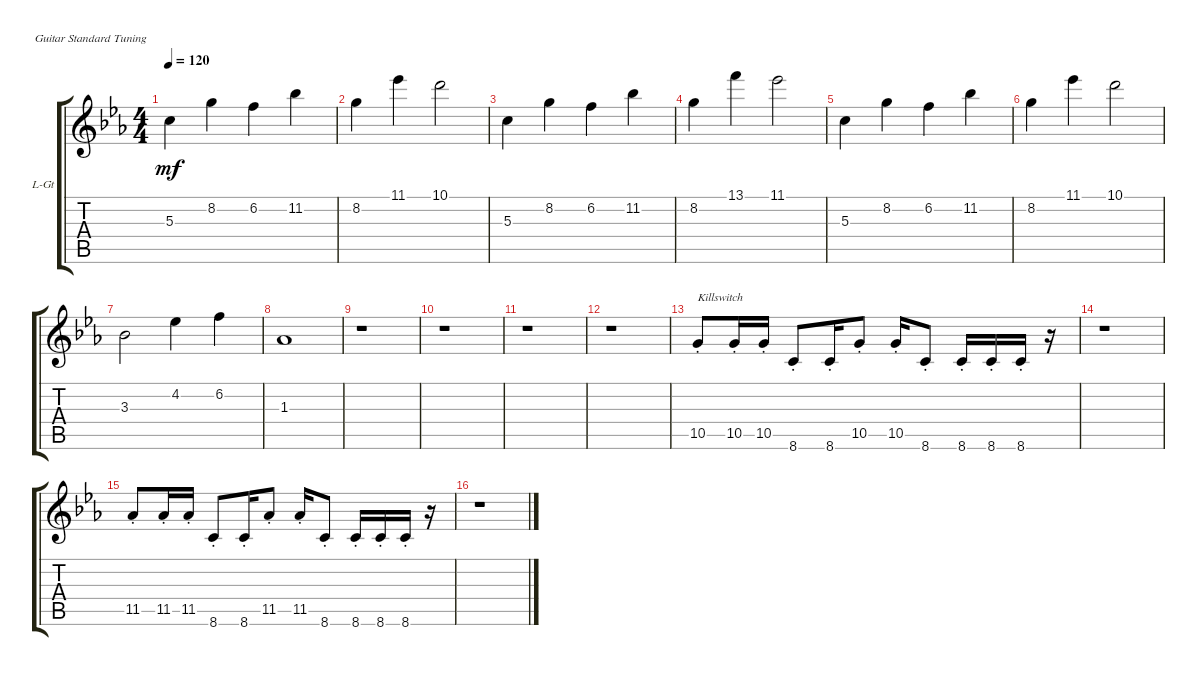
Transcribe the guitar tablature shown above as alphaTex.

\defaultSystemsLayout 4
\bracketExtendMode groupsimilarinstruments
\firstSystemTrackNameOrientation horizontal
\otherSystemsTrackNameOrientation horizontal
\track ("Lead Guitar" "L-Gt") {instrument acousticguitarsteel}
\staff {score tabs}
\tuning (E4 B3 G3 D3 A2 E2)
\ts (4 4)
\tempo 120
\clef g2
\ks cminor
5.3.4{dy mf instrument acousticguitarsteel} 8.2.4 6.2.4 11.2.4 |
8.2.4 11.1.4 10.1.2 |
5.3.4 8.2.4 6.2.4 11.2.4 |
8.2.4 13.1.4 11.1.2 |
5.3.4 8.2.4 6.2.4 11.2.4 |
8.2.4 11.1.4 10.1.2 |
3.3.2 4.2.4 6.2.4 |
1.3.1 |
r.1 |
r.1 |
r.1 |
r.1 |
10.5{st}.8{txt "Killswitch"} 10.5{st}.16 10.5{st}.16 8.6{st}.8 8.6{st}.16 10.5{st}.8 10.5{st}.16 8.6{st}.8 8.6{st}.16 8.6{st}.16 8.6{st}.16 r.16 |
r.1 |
11.5{st}.8 11.5{st}.16 11.5{st}.16 8.6{st}.8 8.6{st}.16 11.5{st}.8 11.5{st}.16 8.6{st}.8 8.6{st}.16 8.6{st}.16 8.6{st}.16 r.16 |
r.1
